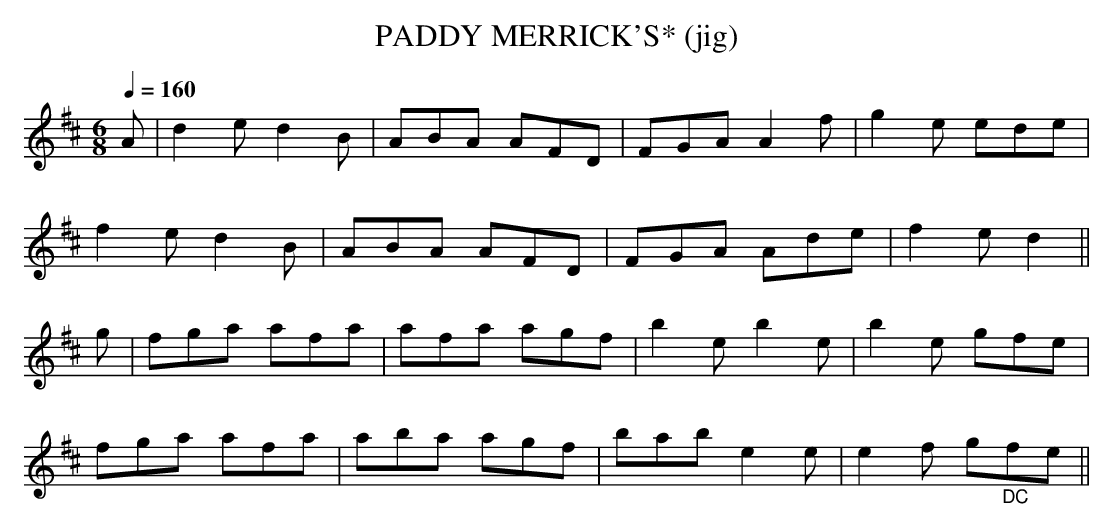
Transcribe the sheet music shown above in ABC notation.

X:1
T:PADDY MERRICK'S* (jig)
Q:1/4=160
L:1/8
M:6/8
K:D
A|d2e d2B|ABA AFD|FGA A2f|g2e ede|
f2e d2B|ABA AFD|FGA Ade|f2e d2||
g|fga afa|afa agf|b2e b2e|b2e gfe|
fga afa|aba agf|bab e2e|e2f g"_DC"fe||
